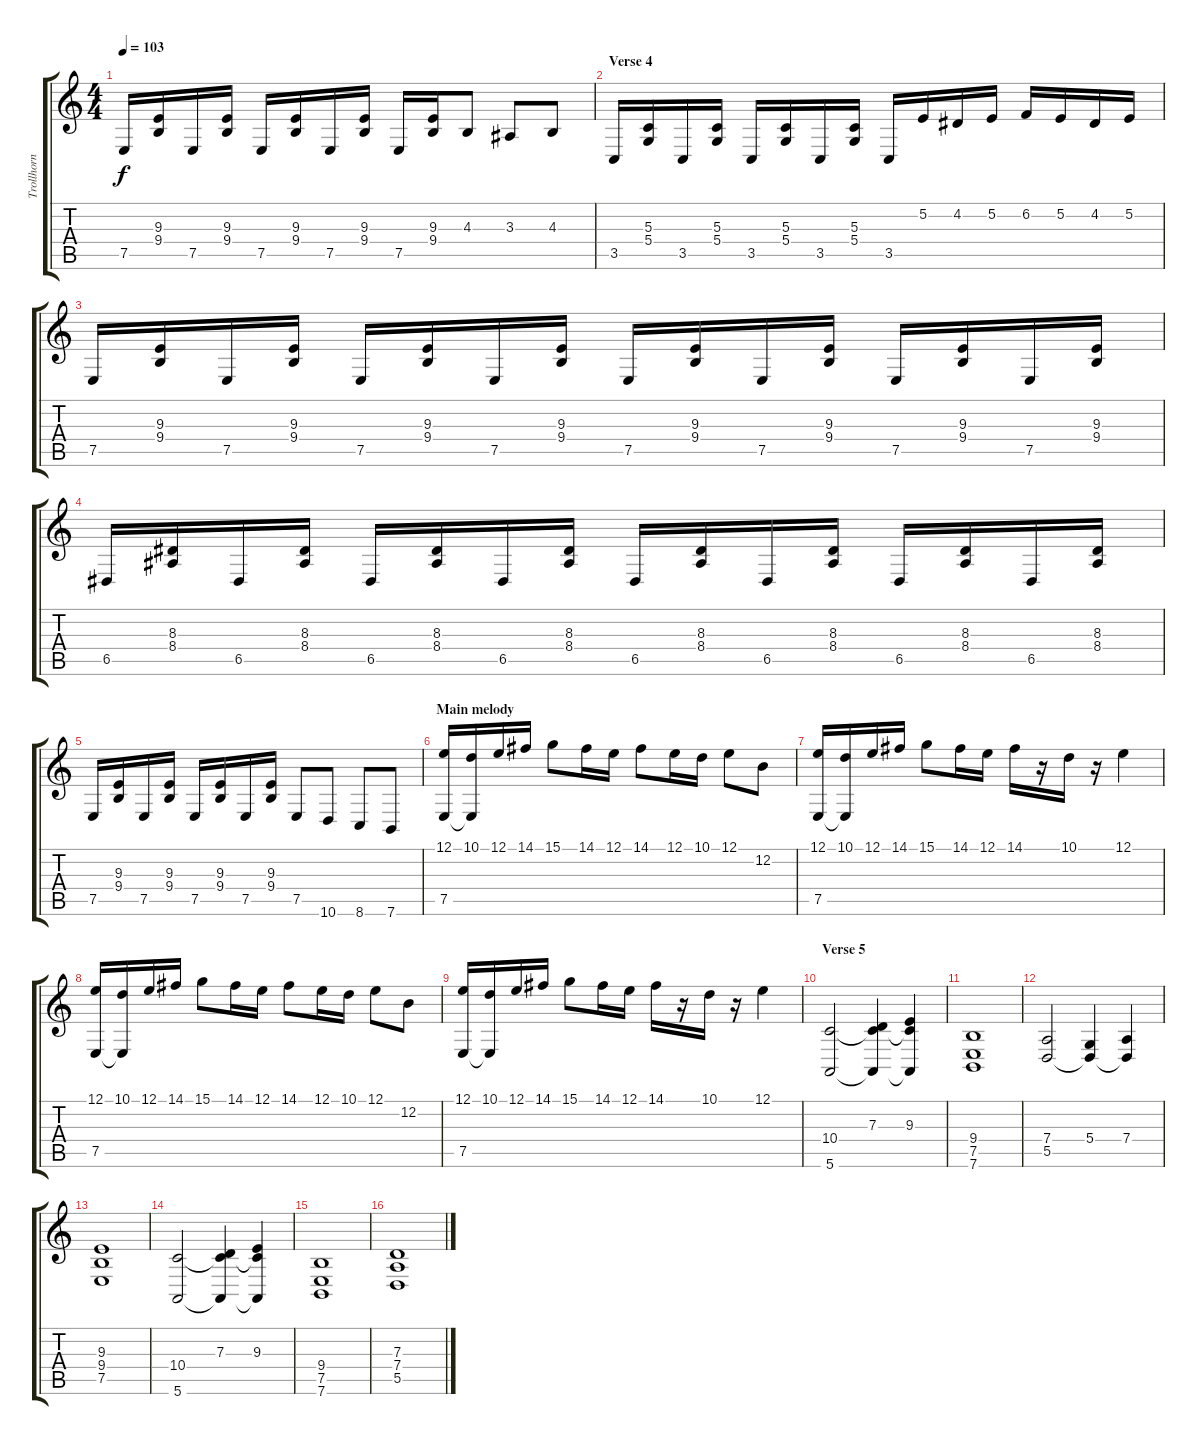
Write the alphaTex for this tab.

\track ("Trollhorn" "Trollhorn") {instrument accordion}
\staff {score tabs}
\tuning (E4 B3 G3 D3 A2 E2) {hide}
\ts (4 4)
\tempo 103
\clef g2
\ks c
7.5.16{dy f} (9.3 9.4).16 7.5.16 (9.3 9.4).16 7.5.16 (9.3 9.4).16 7.5.16 (9.3 9.4).16 7.5.16 (9.3 9.4).16 4.3.8 3.3.8 4.3.8 |
\section ("" "Verse 4")
3.5.16 (5.3 5.4).16 3.5.16 (5.3 5.4).16 3.5.16 (5.3 5.4).16 3.5.16 (5.3 5.4).16 3.5.16 5.2.16 4.2.16 5.2.16 6.2.16 5.2.16 4.2.16 5.2.16 |
7.5.16 (9.3 9.4).16 7.5.16 (9.3 9.4).16 7.5.16 (9.3 9.4).16 7.5.16 (9.3 9.4).16 7.5.16 (9.3 9.4).16 7.5.16 (9.3 9.4).16 7.5.16 (9.3 9.4).16 7.5.16 (9.3 9.4).16 |
6.5.16 (8.3 8.4).16 6.5.16 (8.3 8.4).16 6.5.16 (8.3 8.4).16 6.5.16 (8.3 8.4).16 6.5.16 (8.3 8.4).16 6.5.16 (8.3 8.4).16 6.5.16 (8.3 8.4).16 6.5.16 (8.3 8.4).16 |
7.5.16 (9.3 9.4).16 7.5.16 (9.3 9.4).16 7.5.16 (9.3 9.4).16 7.5.16 (9.3 9.4).16 7.5.8 10.6.8 8.6.8 7.6.8 |
\section ("" "Main melody")
(12.1 7.5).16 (10.1 7.5{t}).16 12.1.16 14.1.16 15.1.8 14.1.16 12.1.16 14.1.8 12.1.16 10.1.16 12.1.8 12.2.8 |
(12.1 7.5).16 (10.1 7.5{t}).16 12.1.16 14.1.16 15.1.8 14.1.16 12.1.16 14.1.16 r.16 10.1.16 r.16 12.1.4 |
(12.1 7.5).16 (10.1 7.5{t}).16 12.1.16 14.1.16 15.1.8 14.1.16 12.1.16 14.1.8 12.1.16 10.1.16 12.1.8 12.2.8 |
(12.1 7.5).16 (10.1 7.5{t}).16 12.1.16 14.1.16 15.1.8 14.1.16 12.1.16 14.1.16 r.16 10.1.16 r.16 12.1.4 |
\section ("" "Verse 5")
(10.4 5.6).2{volume 12 instrument stringensemble1} (7.3 10.4{t} 5.6{t}).4 (9.3 10.4{t} 5.6{t}).4 |
(9.4 7.5 7.6).1 |
(7.4 5.5).2 (5.4 5.5{t}).4 (7.4 5.5{t}).4 |
(9.3 9.4 7.5).1 |
\section ("" "")
(10.4 5.6).2{instrument stringensemble1} (7.3 10.4{t} 5.6{t}).4 (9.3 10.4{t} 5.6{t}).4 |
(9.4 7.5 7.6).1 |
(7.3 7.4 5.5).1
